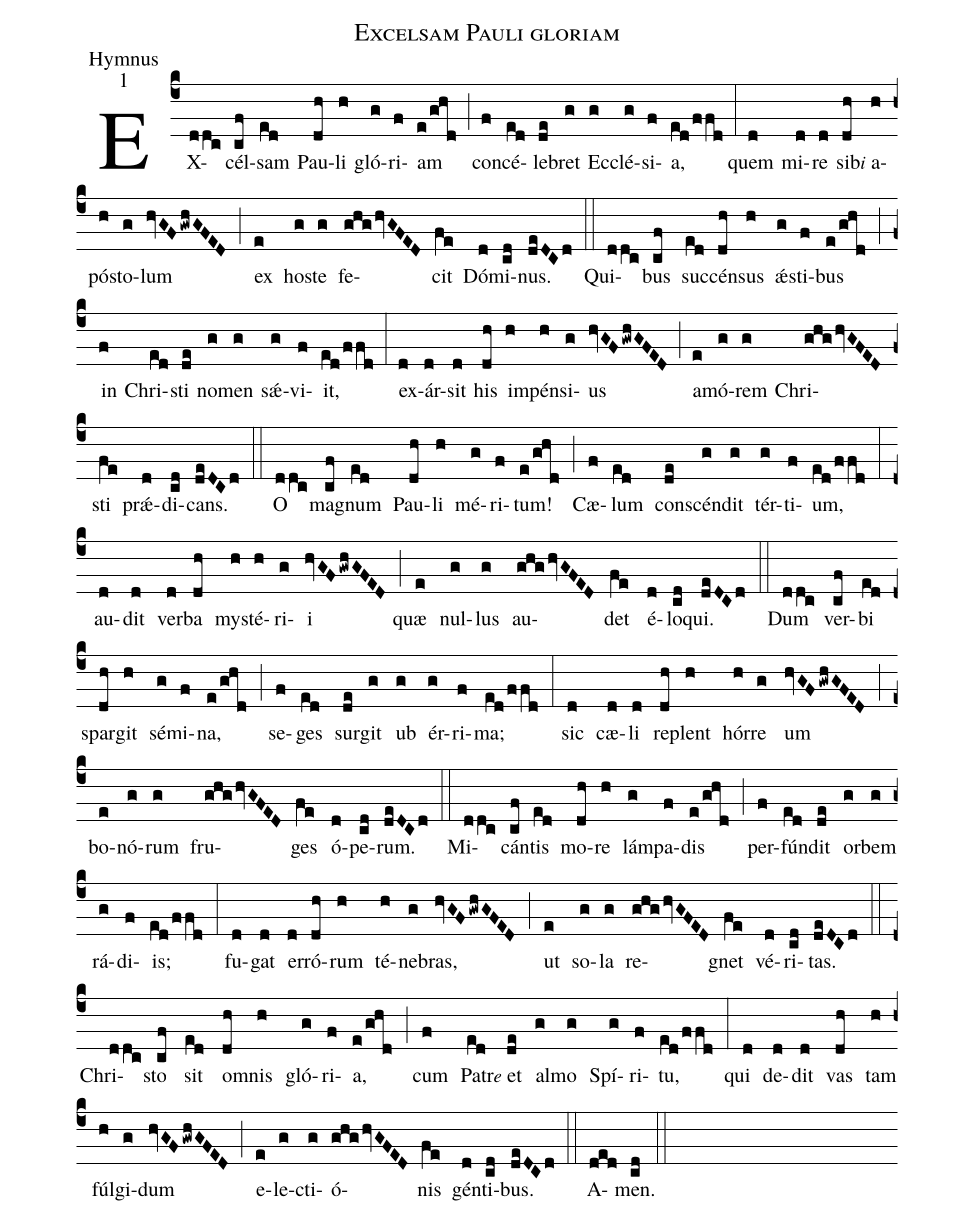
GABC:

name:Excelsam Pauli gloriam;
office-part:Hymnus;
mode:1;
%%
(c4)
EX(ddc)cél(cf)sam(ed) Pau(dh)li(h) gló(g)ri(f)am(e/ghd) (;)
con(f)cé(ed)le(de)bret(g) Ec(g)clé(g)si(f)a,(ed/ffd) (:)
quem(d) mi(d)re(d) si(dh)b<e>i</e> {a}(h)pó(h)sto(g)lum(hvGFgwhGFED) (;)
ex(e) ho(g)ste(g) fe(ghghvGFED)cit(fe) Dó(d)mi(cd)nus.(deDCd) (::)

Qui(ddc)bus(cf) suc(ed)cén(dh)sus(h) ǽ(g)sti(f)bus(e/ghd) (;)
in(f) Chri(ed)sti(de) no(g)men(g) sǽ(g)vi(f)it,(ed/ffd) (:)
ex(d)ár(d)sit(d) his(dh) im(h)pén(h)si(g)us(hvGFgwhGFED) (;)
a(e)mó(g)rem(g) Chri(ghghvGFED)sti(fe) prǽ(d)di(cd)cans.(deDCd) (::)

O(ddc) ma(cf)gnum(ed) Pau(dh)li(h) mé(g)ri(f)tum!(e/ghd) (;)
Cæ(f)lum(ed) con(de)scén(g)dit(g) tér(g)ti(f)um,(ed/ffd) (:)
au(d)dit(d) ver(d)ba(dh) my(h)sté(h)ri(g)i(hvGFgwhGFED) (;)
quæ(e) nul(g)lus(g) au(ghghvGFED)det(fe) é(d)lo(cd)qui.(deDCd) (::)

Dum(ddc) ver(cf)bi(ed) spar(dh)git(h) sé(g)mi(f)na,(e/ghd) (;)
se(f)ges(ed) sur(de)git(g) ub(g) ér(g)ri(f)ma;(ed/ffd) (:)
sic(d) cæ(d)li(d) re(dh)plent(h) hór(h)re(g) um(hvGFgwhGFED) (;)
bo(e)nó(g)rum(g) fru(ghghvGFED)ges(fe) ó(d)pe(cd)rum.(deDCd) (::)

Mi(ddc)cán(cf)tis(ed) mo(dh)re(h) lám(g)pa(f)dis(e/ghd) (;)
per(f)fún(ed)dit(de) or(g)bem(g) rá(g)di(f)is;(ed/ffd) (:)
fu(d)gat(d) er(d)ró(dh)rum(h) té(h)ne(g)bras,(hvGFgwhGFED) (;)
ut(e) so(g)la(g) re(ghghvGFED)gnet(fe) vé(d)ri(cd)tas.(deDCd) (::)

Chri(ddc)sto(cf) sit(ed) om(dh)nis(h) gló(g)ri(f)a,(e/ghd) (;)
cum(f) Pa(ed)tr<e>e</e> {e}t(de) al(g)mo(g) Spí(g)ri(f)tu,(ed/ffd) (:)
qui(d) de(d)dit(d) vas(dh) tam(h) fúl(h)gi(g)dum(hvGFgwhGFED) (;)
e(e)le(g)cti(g)ó(ghghvGFED)nis(fe) gén(d)ti(cd)bus.(deDCd) (::)

A(ded)men.(cd) (::)
